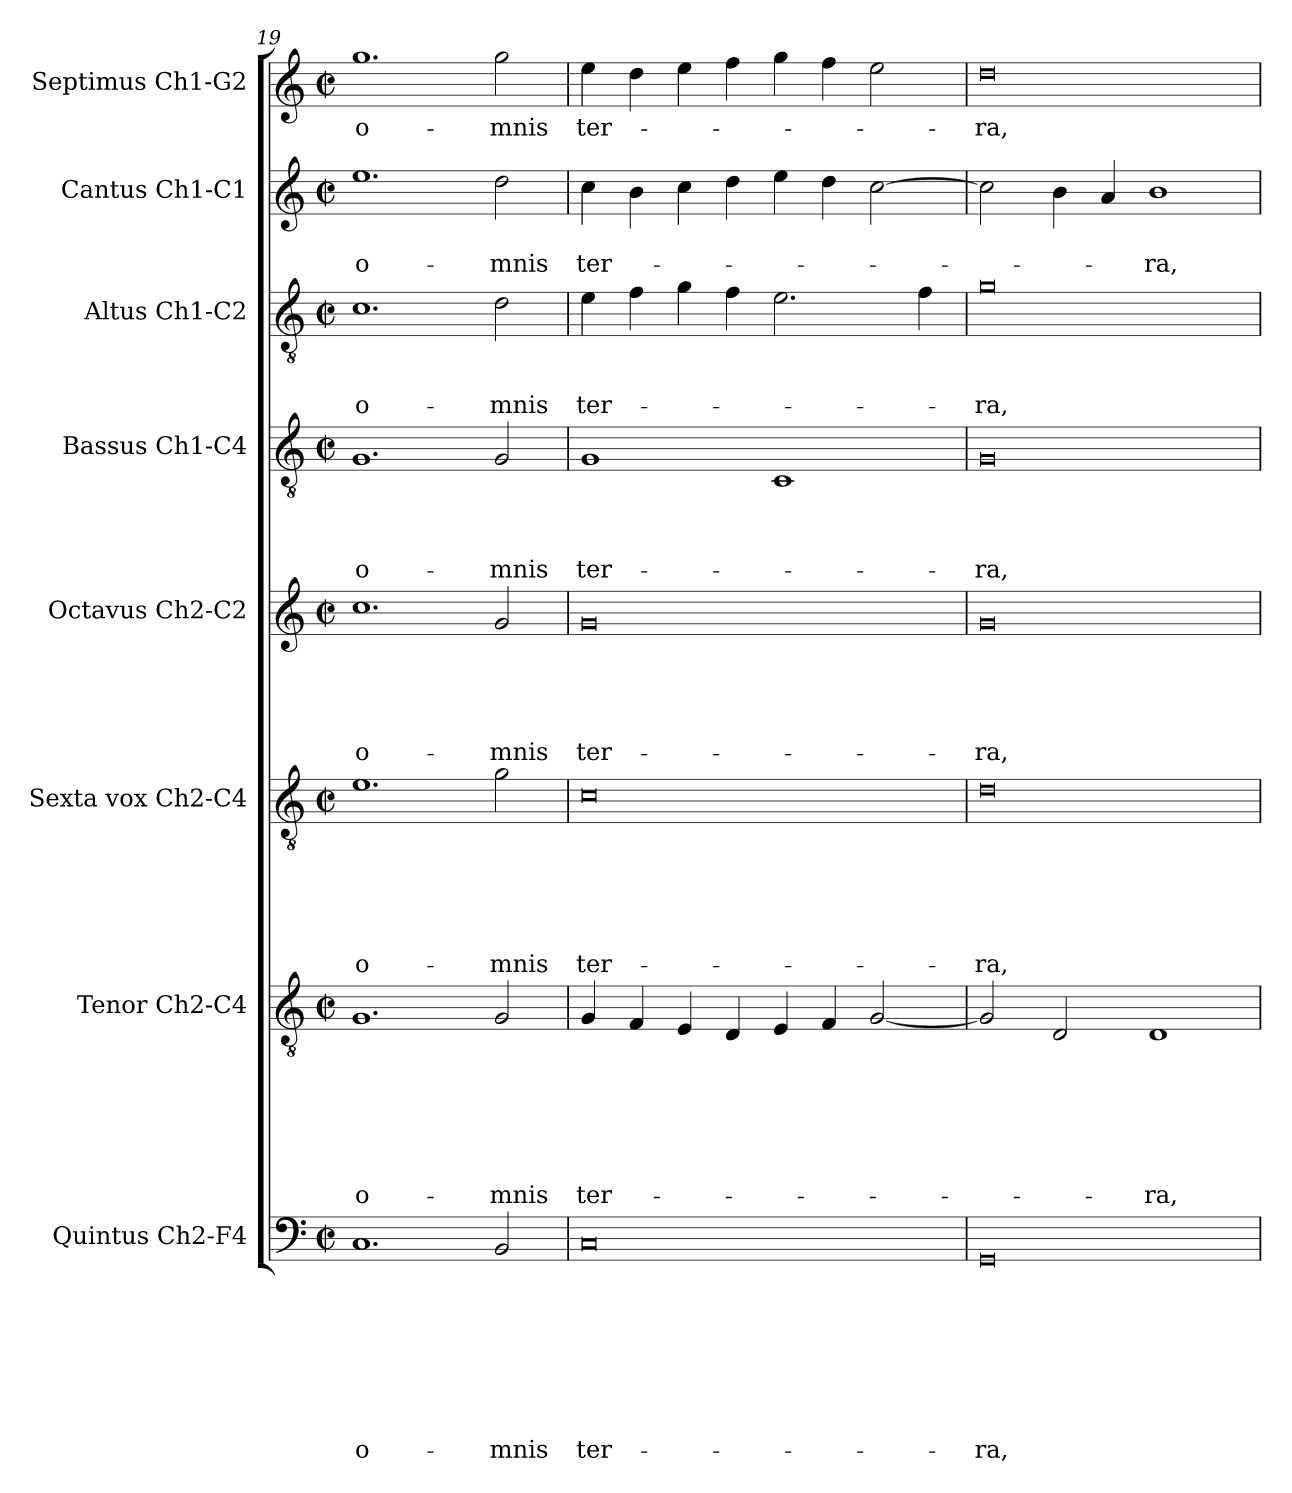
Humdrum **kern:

**kern	**text	**text	**text	**text	**text	**text	**text	**text	**kern	**text	**text	**text	**text	**text	**text	**text	**kern	**text	**text	**text	**text	**text	**text	**kern	**text	**text	**text	**text	**text	**kern	**text	**text	**text	**text	**kern	**text	**text	**text	**kern	**text	**text	**kern	**text
*part8	*part8	*part8	*part8	*part8	*part8	*part8	*part8	*part8	*part7	*part7	*part7	*part7	*part7	*part7	*part7	*part7	*part6	*part6	*part6	*part6	*part6	*part6	*part6	*part5	*part5	*part5	*part5	*part5	*part5	*part4	*part4	*part4	*part4	*part4	*part3	*part3	*part3	*part3	*part2	*part2	*part2	*part1	*part1
*staff8	*staff8	*staff8	*staff8	*staff8	*staff8	*staff8	*staff8	*staff8	*staff7	*staff7	*staff7	*staff7	*staff7	*staff7	*staff7	*staff7	*staff6	*staff6	*staff6	*staff6	*staff6	*staff6	*staff6	*staff5	*staff5	*staff5	*staff5	*staff5	*staff5	*staff4	*staff4	*staff4	*staff4	*staff4	*staff3	*staff3	*staff3	*staff3	*staff2	*staff2	*staff2	*staff1	*staff1
*I"Quintus Ch2-F4	*	*	*	*	*	*	*	*	*I"Tenor Ch2-C4	*	*	*	*	*	*	*	*I"Sexta vox  Ch2-C4	*	*	*	*	*	*	*I"Octavus Ch2-C2	*	*	*	*	*	*I"Bassus  Ch1-C4	*	*	*	*	*I"Altus Ch1-C2	*	*	*	*I"Cantus Ch1-C1	*	*	*I"Septimus Ch1-G2	*
*	*	*	*	*	*	*	*	*	*I'T	*	*	*	*	*	*	*	*	*	*	*	*	*	*	*	*	*	*	*	*	*I'B	*	*	*	*	*	*	*	*	*I'C	*	*	*	*
!!LO:PB:g=z
*clefF4	*	*	*	*	*	*	*	*	*clefGv2	*	*	*	*	*	*	*	*clefGv2	*	*	*	*	*	*	*clefG2	*	*	*	*	*	*clefGv2	*	*	*	*	*clefGv2	*	*	*	*clefG2	*	*	*clefG2	*
*k[]	*	*	*	*	*	*	*	*	*k[]	*	*	*	*	*	*	*	*k[]	*	*	*	*	*	*	*k[]	*	*	*	*	*	*k[]	*	*	*	*	*k[]	*	*	*	*k[]	*	*	*k[]	*
*C:	*	*	*	*	*	*	*	*	*C:	*	*	*	*	*	*	*	*C:	*	*	*	*	*	*	*C:	*	*	*	*	*	*C:	*	*	*	*	*C:	*	*	*	*C:	*	*	*C:	*
*M2/2	*	*	*	*	*	*	*	*	*M2/2	*	*	*	*	*	*	*	*M2/2	*	*	*	*	*	*	*M2/2	*	*	*	*	*	*M2/2	*	*	*	*	*M2/2	*	*	*	*M2/2	*	*	*M2/2	*
*met(c|)	*	*	*	*	*	*	*	*	*met(c|)	*	*	*	*	*	*	*	*met(c|)	*	*	*	*	*	*	*met(c|)	*	*	*	*	*	*met(c|)	*	*	*	*	*met(c|)	*	*	*	*met(c|)	*	*	*met(c|)	*
=19	=19	=19	=19	=19	=19	=19	=19	=19	=19	=19	=19	=19	=19	=19	=19	=19	=19	=19	=19	=19	=19	=19	=19	=19	=19	=19	=19	=19	=19	=19	=19	=19	=19	=19	=19	=19	=19	=19	=19	=19	=19	=19	=19
!	!	!	!	!	!	!	!	!LO:LY:b	!	!	!	!	!	!	!	!LO:LY:b	!	!	!	!	!	!	!LO:LY:b	!	!	!	!	!	!LO:LY:b	!	!	!	!	!LO:LY:b	!	!	!	!LO:LY:b	!	!	!LO:LY:b	!	!LO:LY:b
1.C	.	.	.	.	.	.	.	o-	1.G	.	.	.	.	.	.	o-	1.e	.	.	.	.	.	o-	1.cc	.	.	.	.	o-	1.G	.	.	.	o-	1.c	.	.	o-	1.ee	.	o-	1.gg	o-
!	!	!	!	!	!	!	!	!LO:LY:b	!	!	!	!	!	!	!	!LO:LY:b	!	!	!	!	!	!	!LO:LY:b	!	!	!	!	!	!LO:LY:b	!	!	!	!	!LO:LY:b	!	!	!	!LO:LY:b	!	!	!LO:LY:b	!	!LO:LY:b
2BB/	.	.	.	.	.	.	.	-mnis	2G/	.	.	.	.	.	.	-mnis	2g\	.	.	.	.	.	-mnis	2g/	.	.	.	.	-mnis	2G/	.	.	.	-mnis	2d\	.	.	-mnis	2dd\	.	-mnis	2gg\	-mnis
=20	=20	=20	=20	=20	=20	=20	=20	=20	=20	=20	=20	=20	=20	=20	=20	=20	=20	=20	=20	=20	=20	=20	=20	=20	=20	=20	=20	=20	=20	=20	=20	=20	=20	=20	=20	=20	=20	=20	=20	=20	=20	=20	=20
!	!	!	!	!	!	!	!	!LO:LY:b	!	!	!	!	!	!	!	!LO:LY:b	!	!	!	!	!	!	!LO:LY:b	!	!	!	!	!	!LO:LY:b	!	!	!	!	!LO:LY:b	!	!	!	!LO:LY:b	!	!	!LO:LY:b	!	!LO:LY:b
0C	.	.	.	.	.	.	.	ter-	4G/	.	.	.	.	.	.	ter-	0c	.	.	.	.	.	ter-	0g	.	.	.	.	ter-	1G	.	.	.	ter-	4e\	.	.	ter-	4cc\	.	ter-	4ee\	ter-
.	.	.	.	.	.	.	.	.	4F/	.	.	.	.	.	.	.	.	.	.	.	.	.	.	.	.	.	.	.	.	.	.	.	.	.	4f\	.	.	.	4b\	.	.	4dd\	.
.	.	.	.	.	.	.	.	.	4E/	.	.	.	.	.	.	.	.	.	.	.	.	.	.	.	.	.	.	.	.	.	.	.	.	.	4g\	.	.	.	4cc\	.	.	4ee\	.
.	.	.	.	.	.	.	.	.	4D/	.	.	.	.	.	.	.	.	.	.	.	.	.	.	.	.	.	.	.	.	.	.	.	.	.	4f\	.	.	.	4dd\	.	.	4ff\	.
.	.	.	.	.	.	.	.	.	4E/	.	.	.	.	.	.	.	.	.	.	.	.	.	.	.	.	.	.	.	.	1C	.	.	.	.	2.e\	.	.	.	4ee\	.	.	4gg\	.
.	.	.	.	.	.	.	.	.	4F/	.	.	.	.	.	.	.	.	.	.	.	.	.	.	.	.	.	.	.	.	.	.	.	.	.	.	.	.	.	4dd\	.	.	4ff\	.
.	.	.	.	.	.	.	.	.	[2G/	.	.	.	.	.	.	.	.	.	.	.	.	.	.	.	.	.	.	.	.	.	.	.	.	.	.	.	.	.	[2cc\	.	.	2ee\	.
.	.	.	.	.	.	.	.	.	.	.	.	.	.	.	.	.	.	.	.	.	.	.	.	.	.	.	.	.	.	.	.	.	.	.	4f\	.	.	.	.	.	.	.	.
=21	=21	=21	=21	=21	=21	=21	=21	=21	=21	=21	=21	=21	=21	=21	=21	=21	=21	=21	=21	=21	=21	=21	=21	=21	=21	=21	=21	=21	=21	=21	=21	=21	=21	=21	=21	=21	=21	=21	=21	=21	=21	=21	=21
!	!	!	!	!	!	!	!	!LO:LY:b	!	!	!	!	!	!	!	!	!	!	!	!	!	!	!LO:LY:b	!	!	!	!	!	!LO:LY:b	!	!	!	!	!LO:LY:b	!	!	!	!LO:LY:b	!	!	!	!	!LO:LY:b
0GG	.	.	.	.	.	.	.	-ra,	2G/]	.	.	.	.	.	.	.	0d	.	.	.	.	.	-ra,	0g	.	.	.	.	-ra,	0G	.	.	.	-ra,	0g	.	.	-ra,	2cc\]	.	.	0dd	-ra,
.	.	.	.	.	.	.	.	.	2D/	.	.	.	.	.	.	.	.	.	.	.	.	.	.	.	.	.	.	.	.	.	.	.	.	.	.	.	.	.	4b\	.	.	.	.
.	.	.	.	.	.	.	.	.	.	.	.	.	.	.	.	.	.	.	.	.	.	.	.	.	.	.	.	.	.	.	.	.	.	.	.	.	.	.	4a/	.	.	.	.
!	!	!	!	!	!	!	!	!	!	!	!	!	!	!	!	!LO:LY:b	!	!	!	!	!	!	!	!	!	!	!	!	!	!	!	!	!	!	!	!	!	!	!	!	!LO:LY:b	!	!
.	.	.	.	.	.	.	.	.	1D	.	.	.	.	.	.	-ra,	.	.	.	.	.	.	.	.	.	.	.	.	.	.	.	.	.	.	.	.	.	.	1b	.	-ra,	.	.
=	=	=	=	=	=	=	=	=	=	=	=	=	=	=	=	=	=	=	=	=	=	=	=	=	=	=	=	=	=	=	=	=	=	=	=	=	=	=	=	=	=	=	=
*-	*-	*-	*-	*-	*-	*-	*-	*-	*-	*-	*-	*-	*-	*-	*-	*-	*-	*-	*-	*-	*-	*-	*-	*-	*-	*-	*-	*-	*-	*-	*-	*-	*-	*-	*-	*-	*-	*-	*-	*-	*-	*-	*-
